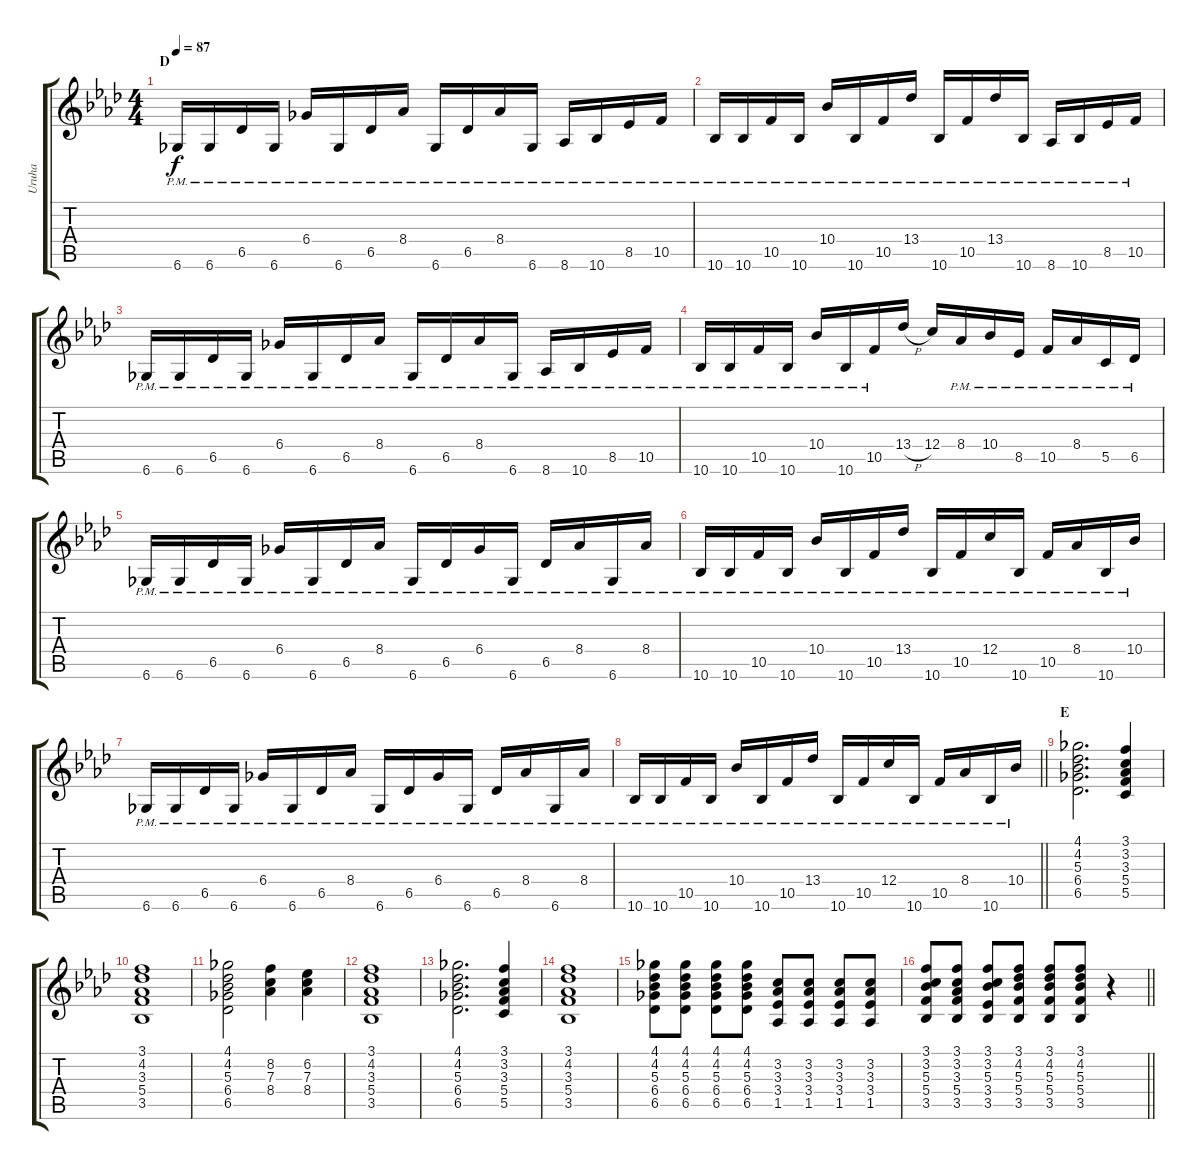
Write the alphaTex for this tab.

\track ("Uruha" "Uruha") {instrument overdrivenguitar}
\staff {score tabs}
\tuning (D4 A3 F3 C3 G2 C2) {hide}
\ts (4 4)
\section ("" "D")
\tempo 87
\clef g2
\ks ab
6.6{pm}.16{dy f} 6.6{pm}.16 6.5{pm}.16 6.6{pm}.16 6.4{pm}.16 6.6{pm}.16 6.5{pm}.16 8.4{pm}.16 6.6{pm}.16 6.5{pm}.16 8.4{pm}.16 6.6{pm}.16 8.6{pm}.16 10.6{pm}.16 8.5{pm}.16 10.5{pm}.16 |
10.6{pm}.16 10.6{pm}.16 10.5{pm}.16 10.6{pm}.16 10.4{pm}.16 10.6{pm}.16 10.5{pm}.16 13.4{pm}.16 10.6{pm}.16 10.5{pm}.16 13.4{pm}.16 10.6{pm}.16 8.6{pm}.16 10.6{pm}.16 8.5{pm}.16 10.5{pm}.16 |
6.6{pm}.16 6.6{pm}.16 6.5{pm}.16 6.6{pm}.16 6.4{pm}.16 6.6{pm}.16 6.5{pm}.16 8.4{pm}.16 6.6{pm}.16 6.5{pm}.16 8.4{pm}.16 6.6{pm}.16 8.6{pm}.16 10.6{pm}.16 8.5{pm}.16 10.5{pm}.16 |
10.6{pm}.16 10.6{pm}.16 10.5{pm}.16 10.6{pm}.16 10.4{pm}.16 10.6{pm}.16 10.5{pm}.16 13.4{h}.16 12.4.16 8.4{pm}.16 10.4{pm}.16 8.5{pm}.16 10.5{pm}.16 8.4{pm}.16 5.5{pm}.16 6.5{pm}.16 |
6.6{pm}.16 6.6{pm}.16 6.5{pm}.16 6.6{pm}.16 6.4{pm}.16 6.6{pm}.16 6.5{pm}.16 8.4{pm}.16 6.6{pm}.16 6.5{pm}.16 6.4{pm}.16 6.6{pm}.16 6.5{pm}.16 8.4{pm}.16 6.6{pm}.16 8.4{pm}.16 |
10.6{pm}.16 10.6{pm}.16 10.5{pm}.16 10.6{pm}.16 10.4{pm}.16 10.6{pm}.16 10.5{pm}.16 13.4{pm}.16 10.6{pm}.16 10.5{pm}.16 12.4{pm}.16 10.6{pm}.16 10.5{pm}.16 8.4{pm}.16 10.6{pm}.16 10.4{pm}.16 |
6.6{pm}.16 6.6{pm}.16 6.5{pm}.16 6.6{pm}.16 6.4{pm}.16 6.6{pm}.16 6.5{pm}.16 8.4{pm}.16 6.6{pm}.16 6.5{pm}.16 6.4{pm}.16 6.6{pm}.16 6.5{pm}.16 8.4{pm}.16 6.6{pm}.16 8.4{pm}.16 |
\barLineRight lightlight
10.6{pm}.16 10.6{pm}.16 10.5{pm}.16 10.6{pm}.16 10.4{pm}.16 10.6{pm}.16 10.5{pm}.16 13.4{pm}.16 10.6{pm}.16 10.5{pm}.16 12.4{pm}.16 10.6{pm}.16 10.5{pm}.16 8.4{pm}.16 10.6{pm}.16 10.4{pm}.16 |
\section ("" "E")
(4.1 4.2 5.3 6.4 6.5).2{d balance 16 instrument overdrivenguitar} (3.1 3.2 3.3 5.4 5.5).4 |
(3.1 4.2 3.3 5.4 3.5).1 |
(4.1 4.2 5.3 6.4 6.5).2 (8.2 7.3 8.4).4 (6.2 7.3 8.4).4 |
(3.1 4.2 3.3 5.4 3.5).1 |
(4.1 4.2 5.3 6.4 6.5).2{d} (3.1 3.2 3.3 5.4 5.5).4 |
(3.1 4.2 3.3 5.4 3.5).1 |
(4.1 4.2 5.3 6.4 6.5).8 (4.1 4.2 5.3 6.4 6.5).8 (4.1 4.2 5.3 6.4 6.5).8 (4.1 4.2 5.3 6.4 6.5).8 (3.2 3.3 3.4 1.5).8 (3.2 3.3 3.4 1.5).8 (3.2 3.3 3.4 1.5).8 (3.2 3.3 3.4 1.5).8 |
\barLineRight lightlight
(3.1 3.2 5.3 5.4 3.5).8 (3.1 3.2 3.3 5.4 3.5).8 (3.1 3.2 5.3 3.4 3.5).8 (3.1 4.2 5.3 5.4 3.5).8 (3.1 4.2 5.3 5.4 3.5).8 (3.1 4.2 5.3 5.4 3.5).8 r.4
